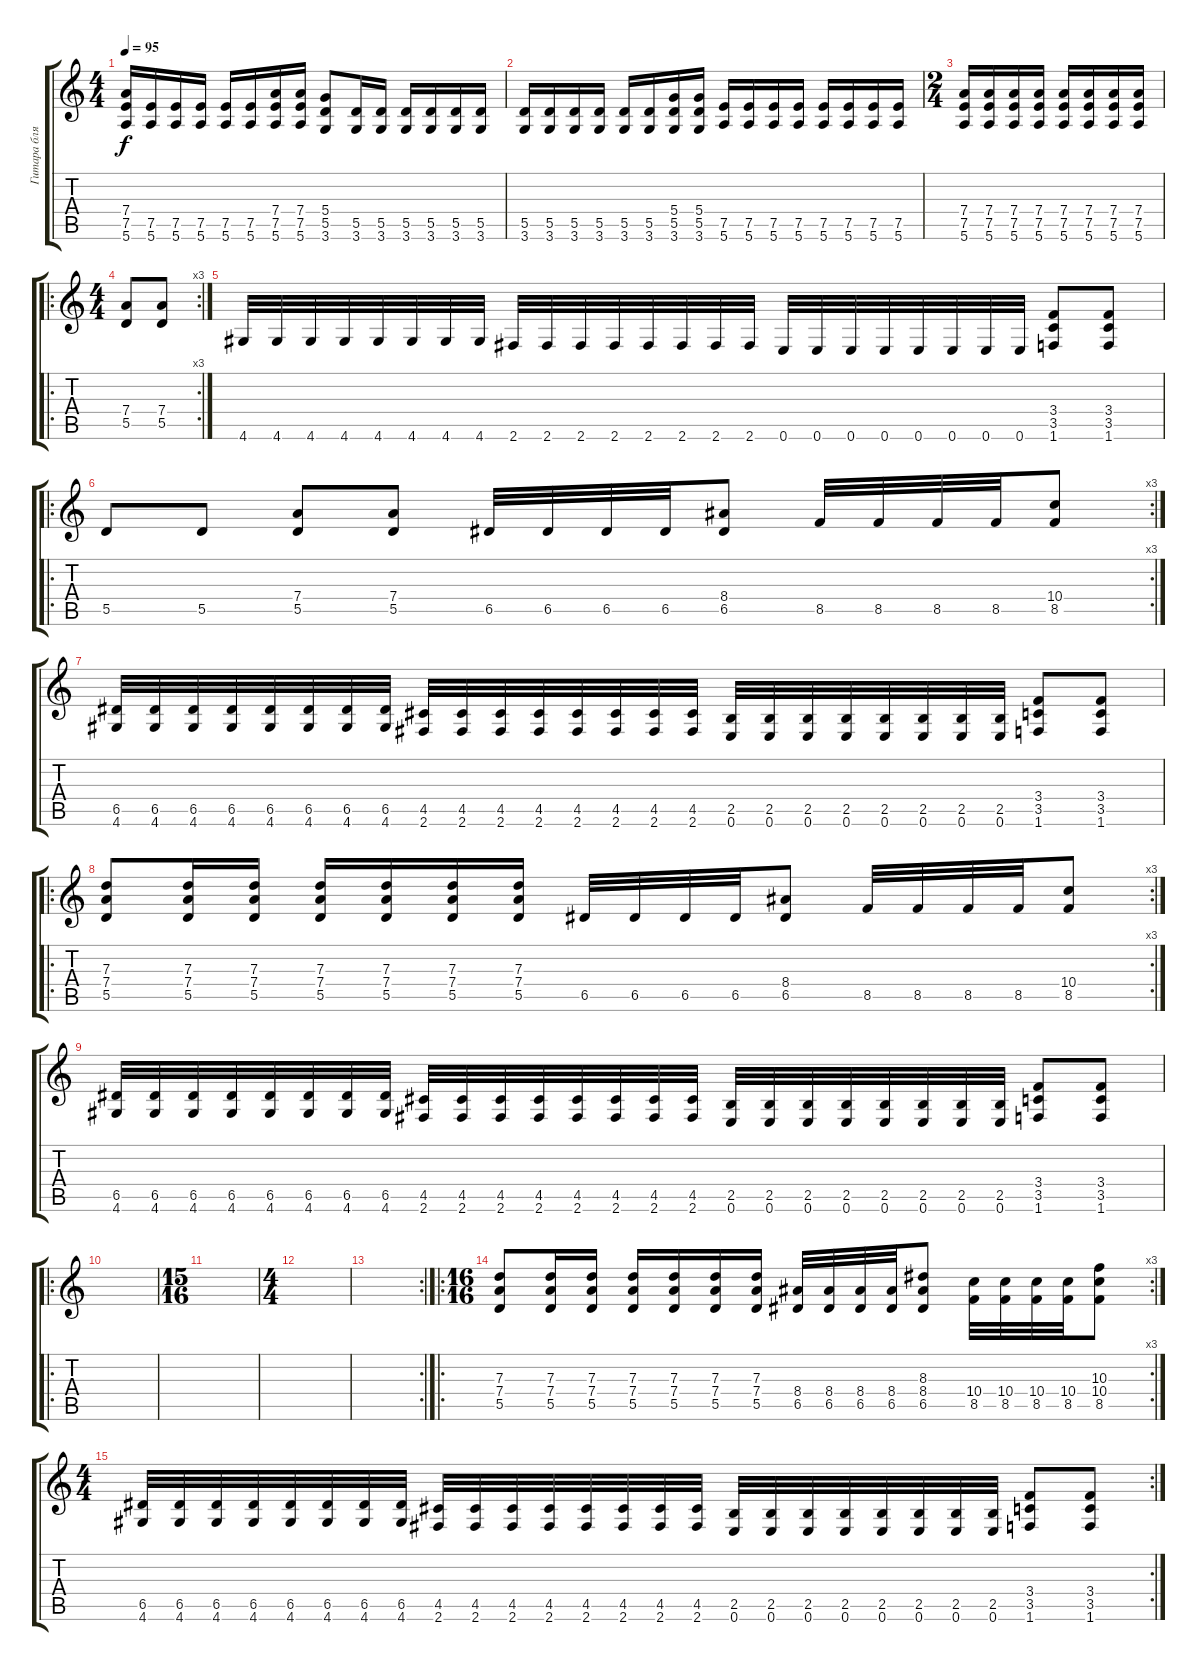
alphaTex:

\track ("Гитара бля" "Гитара бля") {instrument distortionguitar}
\staff {score tabs}
\tuning (E4 B3 G3 D3 A2 E2) {hide}
\ts (4 4)
\tempo 95
\clef g2
\ks c
(7.4 7.5 5.6).16{dy f} (7.5 5.6).16 (7.5 5.6).16 (7.5 5.6).16 (7.5 5.6).16 (7.5 5.6).16 (7.4 7.5 5.6).16 (7.4 7.5 5.6).16 (5.4 5.5 3.6).8 (5.5 3.6).16 (5.5 3.6).16 (5.5 3.6).16 (5.5 3.6).16 (5.5 3.6).16 (5.5 3.6).16 |
(5.5 3.6).16 (5.5 3.6).16 (5.5 3.6).16 (5.5 3.6).16 (5.5 3.6).16 (5.5 3.6).16 (5.4 5.5 3.6).16 (5.4 5.5 3.6).16 (7.5 5.6).16 (7.5 5.6).16 (7.5 5.6).16 (7.5 5.6).16 (7.5 5.6).16 (7.5 5.6).16 (7.5 5.6).16 (7.5 5.6).16 |
\ts (2 4)
(7.4 7.5 5.6).16 (7.4 7.5 5.6).16 (7.4 7.5 5.6).16 (7.4 7.5 5.6).16 (7.4 7.5 5.6).16 (7.4 7.5 5.6).16 (7.4 7.5 5.6).16 (7.4 7.5 5.6).16 |
\ro
\rc 3
\ts (4 4)
(7.4 5.5).8 (7.4 5.5).8 |
4.6.32 4.6.32 4.6.32 4.6.32 4.6.32 4.6.32 4.6.32 4.6.32 2.6.32 2.6.32 2.6.32 2.6.32 2.6.32 2.6.32 2.6.32 2.6.32 0.6.32 0.6.32 0.6.32 0.6.32 0.6.32 0.6.32 0.6.32 0.6.32 (3.4 3.5 1.6).8{balance 0} (3.4 3.5 1.6).8{balance 3} |
\ro
\rc 3
5.5.8{balance 8} 5.5.8 (7.4 5.5).8 (7.4 5.5).8 6.5.32 6.5.32 6.5.32 6.5.32 (8.4 6.5).8 8.5.32 8.5.32 8.5.32 8.5.32 (10.4 8.5).8 |
(6.5 4.6).32 (6.5 4.6).32 (6.5 4.6).32 (6.5 4.6).32 (6.5 4.6).32 (6.5 4.6).32 (6.5 4.6).32 (6.5 4.6).32 (4.5 2.6).32 (4.5 2.6).32 (4.5 2.6).32 (4.5 2.6).32 (4.5 2.6).32 (4.5 2.6).32 (4.5 2.6).32 (4.5 2.6).32 (2.5 0.6).32 (2.5 0.6).32 (2.5 0.6).32 (2.5 0.6).32 (2.5 0.6).32 (2.5 0.6).32 (2.5 0.6).32 (2.5 0.6).32 (3.4 3.5 1.6).8{balance 8} (3.4 3.5 1.6).8{balance 8} |
\ro
\rc 3
(7.3 7.4 5.5).8{balance 8} (7.3 7.4 5.5).16 (7.3 7.4 5.5).16 (7.3 7.4 5.5).16 (7.3 7.4 5.5).16 (7.3 7.4 5.5).16 (7.3 7.4 5.5).16 6.5.32 6.5.32 6.5.32 6.5.32 (8.4 6.5).8 8.5.32 8.5.32 8.5.32 8.5.32 (10.4 8.5).8 |
(6.5 4.6).32 (6.5 4.6).32 (6.5 4.6).32 (6.5 4.6).32 (6.5 4.6).32 (6.5 4.6).32 (6.5 4.6).32 (6.5 4.6).32 (4.5 2.6).32 (4.5 2.6).32 (4.5 2.6).32 (4.5 2.6).32 (4.5 2.6).32 (4.5 2.6).32 (4.5 2.6).32 (4.5 2.6).32 (2.5 0.6).32 (2.5 0.6).32 (2.5 0.6).32 (2.5 0.6).32 (2.5 0.6).32 (2.5 0.6).32 (2.5 0.6).32 (2.5 0.6).32 (3.4 3.5 1.6).8{balance 8} (3.4 3.5 1.6).8{balance 8} |
\ro
|
\ts (15 16)
|
\ts (4 4)
|
\rc 2
|
\ro
\rc 3
\ts (16 16)
(7.3 7.4 5.5).8{balance 8} (7.3 7.4 5.5).16 (7.3 7.4 5.5).16 (7.3 7.4 5.5).16 (7.3 7.4 5.5).16 (7.3 7.4 5.5).16 (7.3 7.4 5.5).16 (8.4 6.5).32{volume 10} (8.4 6.5).32 (8.4 6.5).32 (8.4 6.5).32 (8.3 8.4 6.5).8 (10.4 8.5).32 (10.4 8.5).32 (10.4 8.5).32 (10.4 8.5).32 (10.3 10.4 8.5).8 |
\rc 2
\ts (4 4)
(6.5 4.6).32{volume 16} (6.5 4.6).32 (6.5 4.6).32 (6.5 4.6).32 (6.5 4.6).32 (6.5 4.6).32 (6.5 4.6).32 (6.5 4.6).32 (4.5 2.6).32 (4.5 2.6).32 (4.5 2.6).32 (4.5 2.6).32 (4.5 2.6).32 (4.5 2.6).32 (4.5 2.6).32 (4.5 2.6).32 (2.5 0.6).32 (2.5 0.6).32 (2.5 0.6).32 (2.5 0.6).32 (2.5 0.6).32 (2.5 0.6).32 (2.5 0.6).32 (2.5 0.6).32 (3.4 3.5 1.6).8{balance 8} (3.4 3.5 1.6).8{balance 8}
